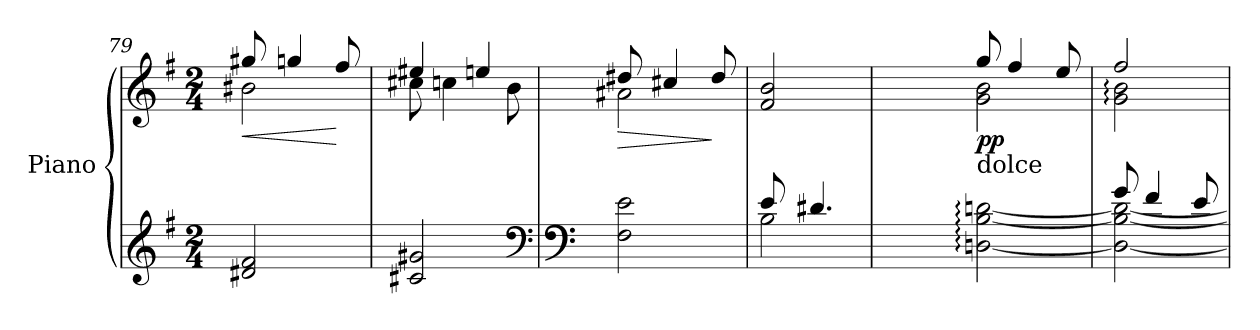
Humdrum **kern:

**kern	**kern	**dynam
*part1	*part1	*part1
*staff2	*staff1	*staff1/2
*I"Piano	*	*
*I'Pno	*	*
*clefG2	*clefG2	*
*k[f#]	*k[f#]	*
*G:	*G:	*
*M2/4	*M2/4	*
=79	=79	=79
!	!	!LO:HP:b
*	*^	*
2d#X/ 2f#/	8gg#X/	2b#X\	<
.	4ggn/	.	.
.	8ff#/	.	[
=80	=80	=80	=80
2c#X/ 2g#X/	4ee#X/	8cc#X\	.
.	.	4ccn\	.
.	4een/	.	.
.	.	8b\	.
*clefF4	*	*	*
!!LO:PB:g=z	!!
=81	=81	=81	=81
*clefF4	*	*	*
!	!	!	!LO:HP:b
2F#\ 2e\	8dd#X/	2a#X\	>
.	4cc#X/	.	.
.	8dd#/	.	]
*	*v	*v	*
=82	=82	=82
*^	*	*
8e/	2B\	2f#/ 2b/	.
4.d#X/	.	.	.
=83	=83	=83	=83
*	*	*^	*
!	!	!LO:TX:b:t=dolce	!	!
!	!	!	!	!LO:DY:b
2ryy	[2Dn\: [2B\: [2dn\:	8gg/	2g\ 2b\	pp
.	.	4ff#/	.	.
.	.	8ee/	.	.
=84	=84	=84	=84	=84
8g/	2D\_ 2B\_ 2d\_	2ff#/	2g\: 2b\:	.
4f#/	.	.	.	.
8e/	.	.	.	.
*v	*v	*	*	*
*	*v	*v	*
=	=	=
*-	*-	*-
